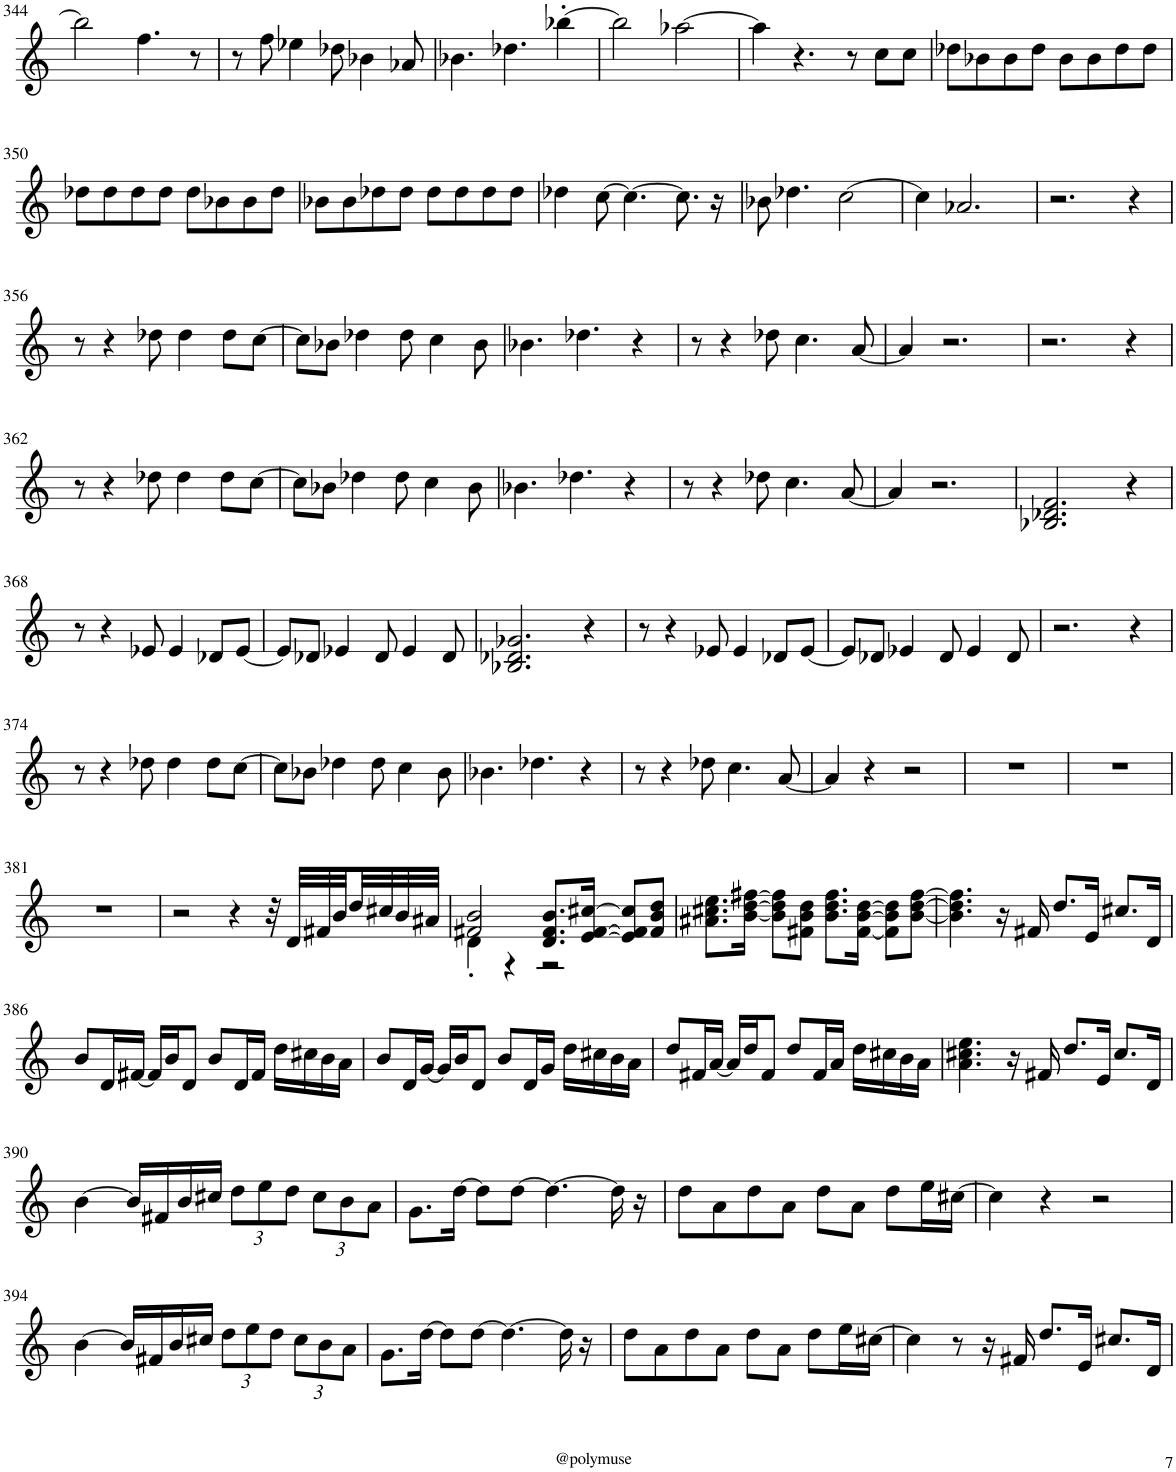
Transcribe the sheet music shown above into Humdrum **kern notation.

**kern
*part1
*staff1
*I"Piano
*I'Pno.
!!LO:PB:g=z
*clefG2
*k[]
*M4/4
=344
2bb-\]
4.ff\
8r
=345
8r
8ff\
4ee-X\
8dd-X\
4b-X\
8a-X/
=346
4.b-X\
4.dd-X\
[4bb-X'\
=347
2bb-\]
[2aa-X\
=348
4aa-\]
4.r
8r
8cc\L
8cc\J
=349
8dd-X\L
8b-X\
8b-\
8dd-\J
8b-\L
8b-\
8dd-\
8dd-\J
!!LO:LB:g=z
=350
8dd-X\L
8dd-\
8dd-\
8dd-\J
8dd-\L
8b-X\
8b-\
8dd-\J
=351
8b-X\L
8b-\
8dd-X\
8dd-\J
8dd-\L
8dd-\
8dd-\
8dd-\J
=352
4dd-X\
[8cc\
4.cc\_
8.cc\]
16r
=353
8b-X\
4.dd-X\
[2cc\
=354
4cc\]
2.a-X/
=355
2.r
4r
!!LO:LB:g=z
=356
8r
4r
8dd-X\
4dd-\
8dd-\L
[8cc\J
=357
8cc\L]
8b-X\J
4dd-X\
8dd-\
4cc\
8b-\
=358
4.b-X\
4.dd-X\
4r
=359
8r
4r
8dd-X\
4.cc\
[8a/
=360
4a/]
2.r
=361
2.r
4r
!!LO:LB:g=z
=362
8r
4r
8dd-X\
4dd-\
8dd-\L
[8cc\J
=363
8cc\L]
8b-X\J
4dd-X\
8dd-\
4cc\
8b-\
=364
4.b-X\
4.dd-X\
4r
=365
8r
4r
8dd-X\
4.cc\
[8a/
=366
4a/]
2.r
=367
2.B-X/ 2.d-X/ 2.f/
4r
!!LO:LB:g=z
=368
8r
4r
8e-X/
4e-/
8d-X/L
[8e-/J
=369
8e-/L]
8d-X/J
4e-X/
8d-/
4e-/
8d-/
=370
2.B-X/ 2.d-X/ 2.g-X/
4r
=371
8r
4r
8e-X/
4e-/
8d-X/L
[8e-/J
=372
8e-/L]
8d-X/J
4e-X/
8d-/
4e-/
8d-/
=373
2.r
4r
!!LO:LB:g=z
=374
8r
4r
8dd-X\
4dd-\
8dd-\L
[8cc\J
=375
8cc\L]
8b-X\J
4dd-X\
8dd-\
4cc\
8b-\
=376
4.b-X\
4.dd-X\
4r
=377
8r
4r
8dd-X\
4.cc\
[8a/
=378
4a/]
4r
2r
=379
1r
=380
1r
!!LO:LB:g=z
=381
1r
=382
2r
4r
32r
32d/LLL
32f#X/
32b/
32dd/
32cc#X/
32b/
32a#X/JJJ
=383
*^
2f#X/ 2b/	4d'\
.	4r
8.d/ 8.f#/ 8.b/L	2r
[16e/ [16f#/ [16cc#X/Jk	.
8e/] 8f#/] 8cc#/]L	.
8f#/ 8b/ 8dd/J	.
*v	*v
=384
8.a#X\ 8.cc#X\ 8.ee\L
[16b\ [16dd\ [16ff#X\Jk
8b\] 8dd\] 8ff#\]L
8f#X\ 8b\ 8dd\J
8.b\ 8.dd\ 8.ff#\L
[16f#\ [16b\ [16dd\Jk
8f#\] 8b\] 8dd\]L
[8b\ [8dd\ [8ff#\J
=385
4.b\] 4.dd\] 4.ff#\]
16r
16f#X/
8.dd/L
16e/Jk
8.cc#X/L
16d/Jk
!!LO:LB:g=z
=386
8b/L
16d/L
[16f#X/JJ
16f#/LL]
16b/J
8d/J
8b/L
16d/L
16f#/JJ
16dd\LL
16cc#X\
16b\
16a\JJ
=387
8b/L
16d/L
[16g/JJ
16g/LL]
16b/J
8d/J
8b/L
16d/L
16g/JJ
16dd\LL
16cc#X\
16b\
16a\JJ
=388
8dd/L
16f#X/L
[16a/JJ
16a/LL]
16dd/J
8f#/J
8dd/L
16f#/L
16a/JJ
16dd\LL
16cc#X\
16b\
16a\JJ
=389
4.a\ 4.cc#X\ 4.ee\
16r
16f#X/
8.dd/L
16e/Jk
8.cc#/L
16d/Jk
!!LO:LB:g=z
=390
[4b\
16b/LL]
16f#X/
16b/
16cc#X/JJ
*Xbrackettup
12dd\L
12ee\
12dd\J
12cc#\L
12b\
12a\J
=391
8.g\L
[16dd\Jk
8dd\L]
[8dd\J
4.dd\_
16dd\]
16r
=392
8dd\L
8a\
8dd\
8a\J
8dd\L
8a\J
8dd\L
16ee\L
[16cc#X\JJ
=393
4cc#\]
4r
2r
!!LO:LB:g=z
=394
[4b\
16b/LL]
16f#X/
16b/
16cc#X/JJ
12dd\L
12ee\
12dd\J
12cc#\L
12b\
12a\J
=395
8.g\L
[16dd\Jk
8dd\L]
[8dd\J
4.dd\_
16dd\]
16r
=396
8dd\L
8a\
8dd\
8a\J
8dd\L
8a\J
8dd\L
16ee\L
[16cc#X\JJ
=397
4cc#\]
8r
16r
16f#X/
8.dd/L
16e/Jk
8.cc#X/L
16d/Jk
=
*-
